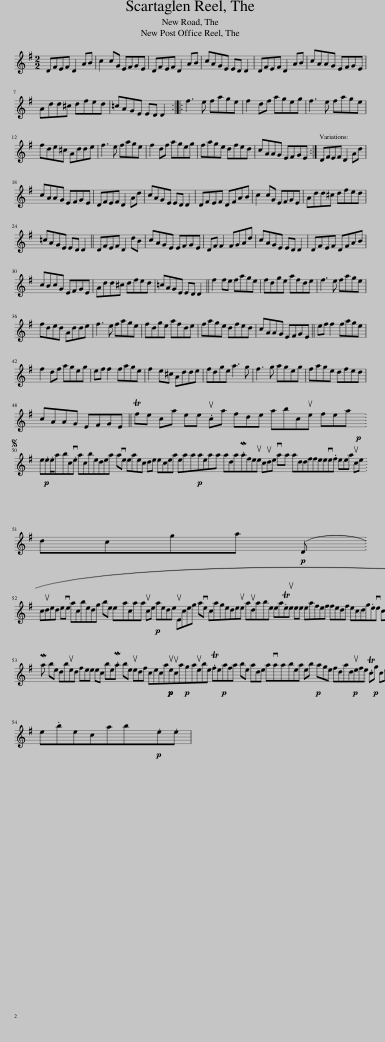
X:1
L:1/8
M:2/2
I:linebreak $
K:G
V:1 treble
V:1
 DFEF D2 AB | c2 cG EFGE | DFEF D2 AB | cAGE ED D2 | DFEF D2 AB | %5
 cAAG EFGE |$ Add^c dfed | =cAGE ED D2 :: f3 e fage | f2 df ageg | %10
 f3 e fage |$ fde^c Adde | f3 e fage | f2 df ageg | fage dfed | %15
 cAAG EFGE :| DFEF D2 Ad |$ cAAG EFGE | DFEF D2 Ad | cAGE ED D2 | %20
 DFEF DFAB | c2 cG EFGE | Add^c dfed |$ =cAGE ED D2 || DFEF D2 dB | %25
 cAGE EFGE | DF F2 FGAd | cAGE ED D2 | DFEF DFAB |$ cBcG EFGE | %30
 Add^c dfed | =cAGE ED D2 || f2 fe fage | fdge afde | f3 e fage |$ %35
 fded Adde | f3 e fage | fdge afde | fage dfed | cAAG EFGE || %40
 ef f2 fage |$ f2 df ageg | ef f2 fage | f2 e^c Adde | fdge a3 g | %45
 f3 g ageg | fage dfed |$ cAAG EFGE || Tfe ca ee .uca fde abcue fea!p! |$S e!p!.e.e/abc.ve acbedea ave eaec de ecea eaa!p!aeaa ada.Mafeue cude vaa addffeeve.f eea uce |$ %50
 dcga!p! (D |$ cuded eve acbedg be exacaa uce!p! aede uEceg ave cagedeue audabe ea.Teue ee eafef fedf ecdg.eve cuded dcga!p! feua efeecea ecdgeue a!p!!p!ea!>!.a!p! udaed x24 Aug.uc) C!p!g!fermata!e bec .Tfe |$ Ma be dbued fee ec be.Ma be uedf ceca!p!!p!ueuca!p!gauebe .Tfe!p!afa be ade avaabea eb!p! age fdad!p!uefe .Tc!p!g ce ubee!p! exce!p!e (ea)g dvduaue.Ma be!p! ed!p! a!p!ef!p! eaue.ue (Ea) |$ e.becabx!p!.e.e | %54
